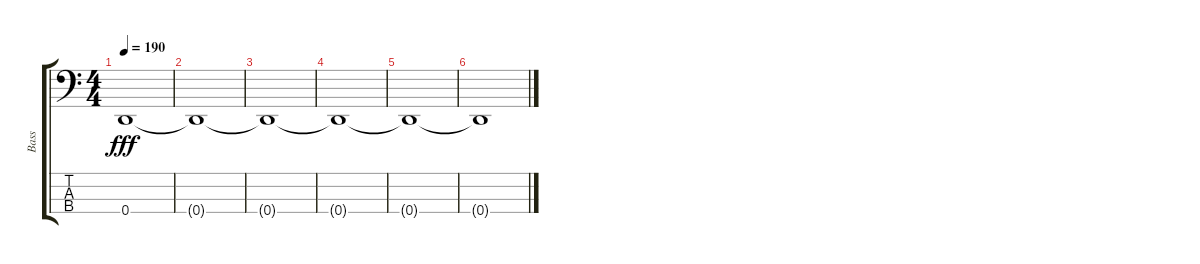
\track ("Bass" "Bass") {instrument electricbasspick}
\staff {score tabs}
\tuning (G2 D2 A1 D1) {hide}
\ts (4 4)
\tempo 190
\clef f4
\ks c
0.4{t}.1{dy fff} |
0.4{t}.1 |
0.4{t}.1 |
0.4{t}.1 |
0.4{t}.1 |
0.4{t}.1
